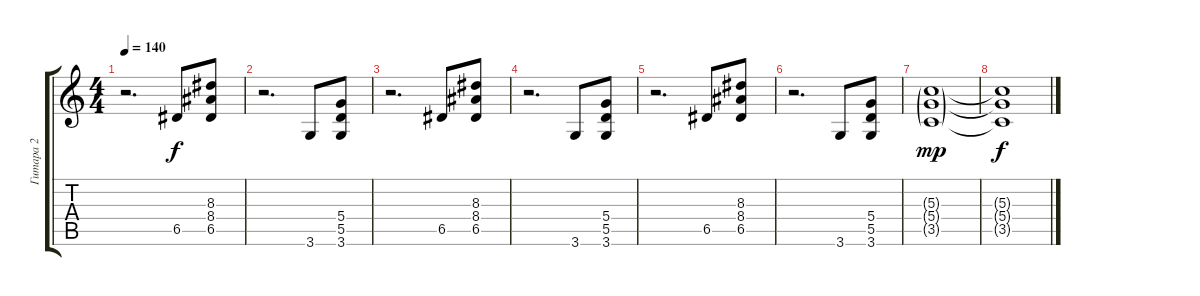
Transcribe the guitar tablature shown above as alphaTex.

\track ("Гитара 2" "Гитара 2") {instrument distortionguitar}
\staff {score tabs}
\tuning (E4 B3 G3 D3 A2 E2) {hide}
\ts (4 4)
\tempo 140
\clef g2
\ks c
r.2{d dy f} 6.5.8 (8.3 8.4 6.5).8 |
r.2{d} 3.6.8 (5.4 5.5 3.6).8 |
r.2{d} 6.5.8 (8.3 8.4 6.5).8 |
r.2{d} 3.6.8 (5.4 5.5 3.6).8 |
r.2{d} 6.5.8 (8.3 8.4 6.5).8 |
r.2{d} 3.6.8 (5.4 5.5 3.6).8 |
(5.3{g} 5.4{g} 3.5{g}).1{dy mp} |
(5.3{t} 5.4{t} 3.5{t}).1{dy f}
